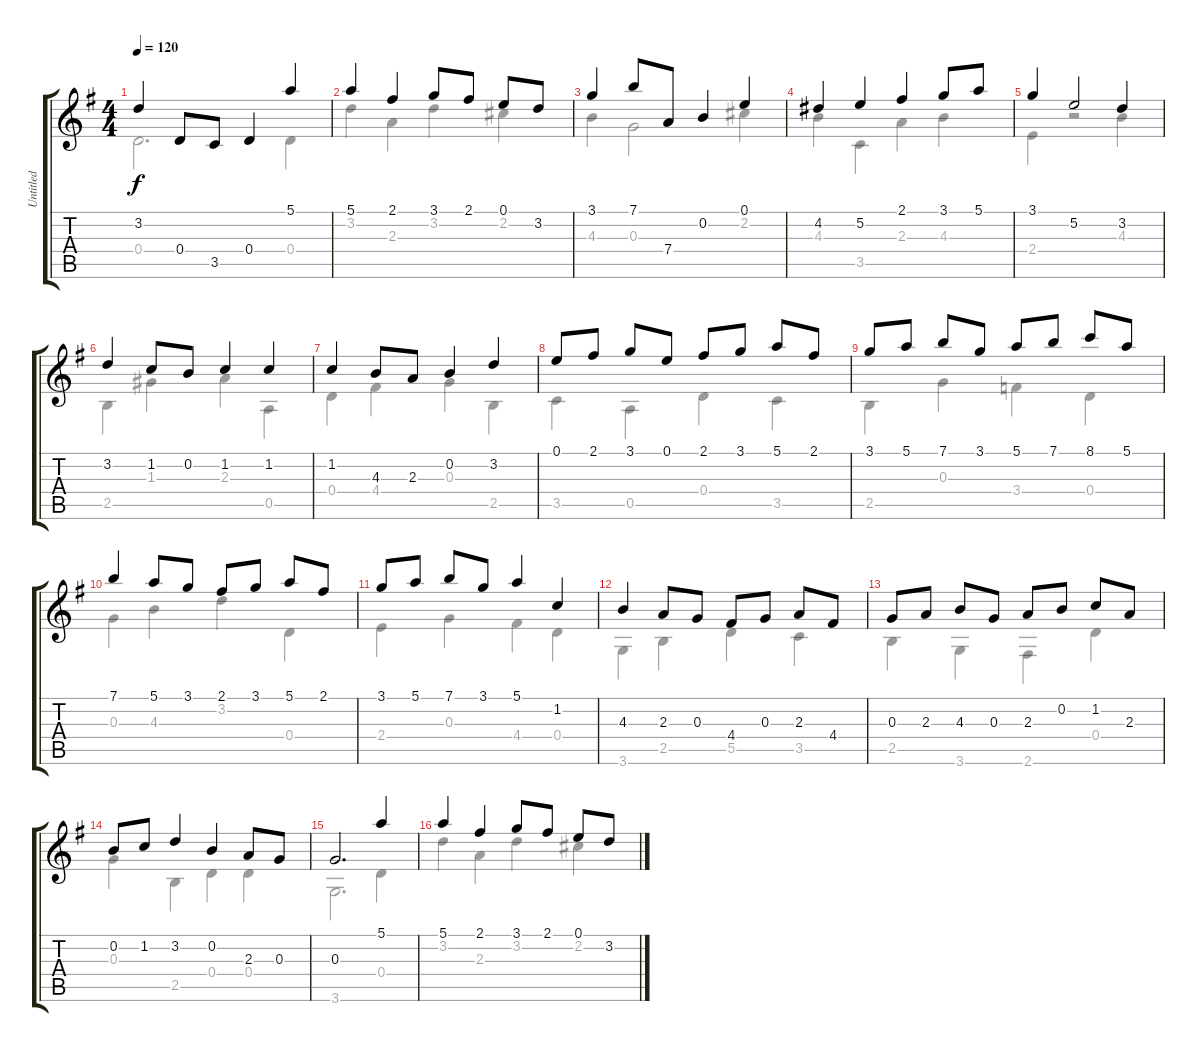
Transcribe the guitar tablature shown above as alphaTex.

\track ("Untitled" "Untitled") {instrument acousticguitarnylon}
\staff {score tabs}
\tuning (E4 B3 G3 D3 A2 E2) {hide}
\voice
\ts (4 4)
\tempo 120
\clef g2
\ks g
3.2.4{dy f} 0.4.8 3.5.8 0.4.4 5.1.4 |
5.1.4 2.1.4 3.1.8 2.1.8 0.1.8 3.2.8 |
3.1.4 7.1.8 7.4.8 0.2.4 0.1.4 |
4.2.4 5.2.4 2.1.4 3.1.8 5.1.8 |
3.1.4 5.2.2 3.2.4 |
3.2.4 1.2.8 0.2.8 1.2.4 1.2.4 |
1.2.4 4.3.8 2.3.8 0.2.4 3.2.4 |
0.1.8 2.1.8 3.1.8 0.1.8 2.1.8 3.1.8 5.1.8 2.1.8 |
3.1.8 5.1.8 7.1.8 3.1.8 5.1.8 7.1.8 8.1.8 5.1.8 |
7.1.4 5.1.8 3.1.8 2.1.8 3.1.8 5.1.8 2.1.8 |
3.1.8 5.1.8 7.1.8 3.1.8 5.1.4 1.2.4 |
4.3.4 2.3.8 0.3.8 4.4.8 0.3.8 2.3.8 4.4.8 |
0.3.8 2.3.8 4.3.8 0.3.8 2.3.8 0.2.8 1.2.8 2.3.8 |
0.2.8 1.2.8 3.2.4 0.2.4 2.3.8 0.3.8 |
0.3.2{d} 5.1.4 |
5.1.4 2.1.4 3.1.8 2.1.8 0.1.8 3.2.8
\voice
\clef g2
\ottava regular
\simile none
\ks g
0.4.2{d dy f} 0.4.4 |
3.2.4 2.3.4 3.2.4 2.2.4 |
4.3.4 0.3.2 2.2.4 |
4.3.4 3.5.4 2.3.4 4.3.4 |
2.4.4 r.2 4.3.4 |
2.5.4 1.3.4 2.3.4 0.5.4 |
0.4.4 4.4.4 0.3.4 2.5.4 |
3.5.4 0.5.4 0.4.4 3.5.4 |
2.5.4 0.3.4 3.4.4 0.4.4 |
0.3.4 4.3.4 3.2.4 0.4.4 |
2.4.4 0.3.4 4.4.4 0.4.4 |
3.6.4 2.5.4 5.5.4 3.5.4 |
2.5.4 3.6.4 2.6.4 0.4.4 |
0.3.4 2.5.4 0.4.4 0.4.4 |
3.6.2{d} 0.4.4 |
3.2.4 2.3.4 3.2.4 2.2.4
